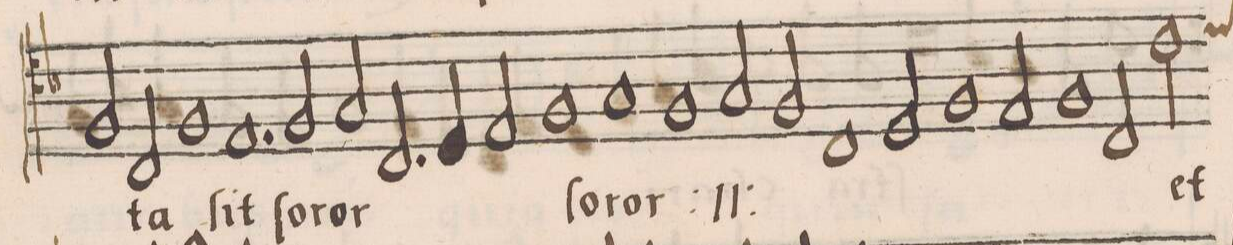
**kern	**text
*I"ALTVS	*
*clefC4	*
*k[b-]	*
*met(C)	*
*M2/1	*
2F/	.
2C/	-ta
=30-	=30-
1F	ſit
1.E	ſo-
=31-	=31-
2F/	.
2G/	-ror
2.C/	.
=32-	=32-
4D/	.
2E/	.
1F	ſo-
=33-	=33-
1G	-ror
*	*ij
1F	qua-
=34-	=34-
2G/	-lis
2F/	et
1C	quan-
=35-	=35-
2D/	.
1F	-ta
2E/	ſit
=36-	=36-
1F	ſo-
2C/	-ror
*	*Xij
*custos:d	*
2c\	et
=37-	=37-
*-	*-
